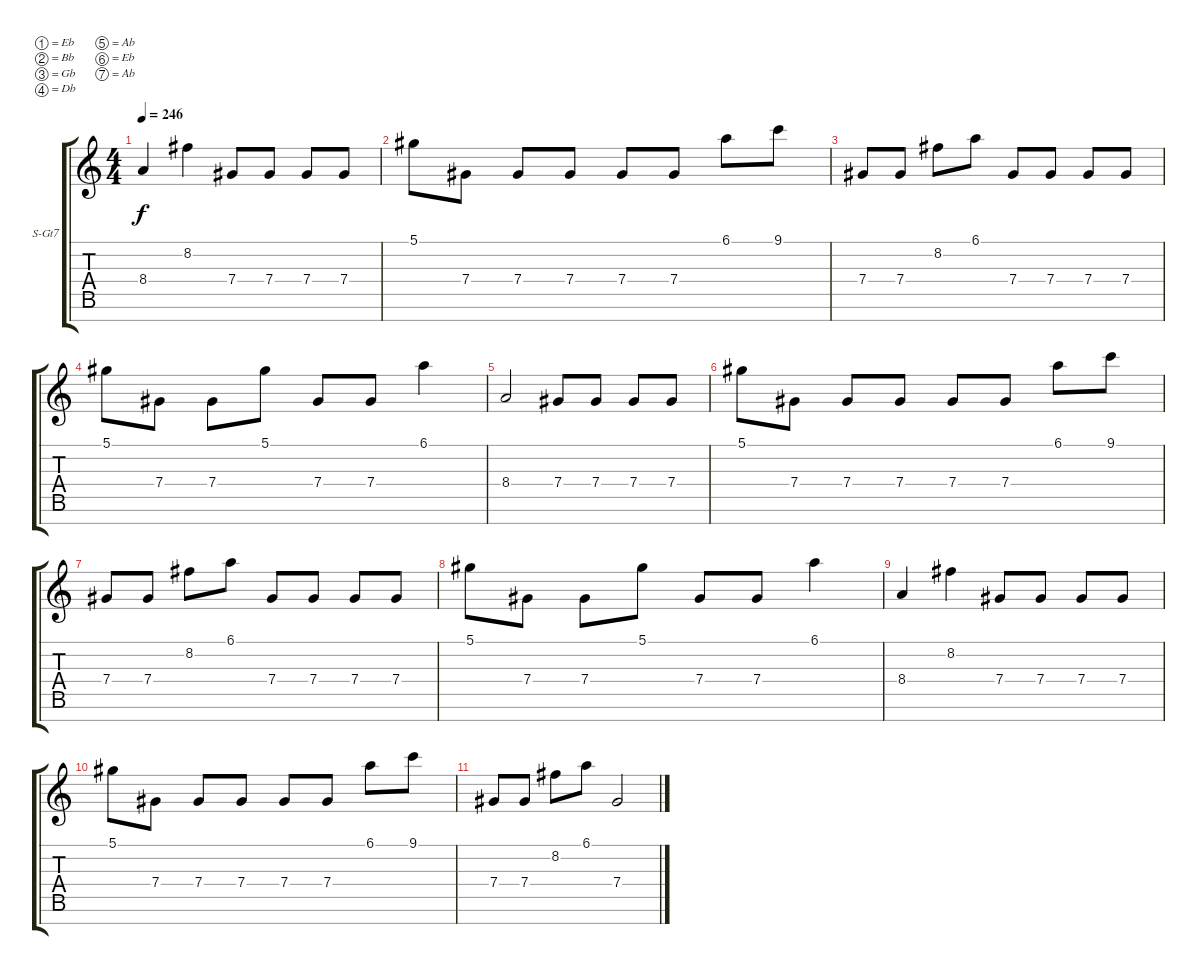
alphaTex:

\bracketExtendMode groupsimilarinstruments
\firstSystemTrackNameOrientation horizontal
\otherSystemsTrackNameOrientation horizontal
\track ("Keys (MIDI)" "S-Gt7") {instrument acousticgrandpiano}
\staff {score tabs}
\tuning (Eb4 Bb3 Gb3 Db3 Ab2 Eb2 Ab1)
\displaytranspose 12
\ts (4 4)
\tempo 246
\clef g2
\ks c
8.4.4{dy f} 8.2.4 7.4.8 7.4.8 7.4.8 7.4.8 |
5.1.8 7.4.8 7.4.8 7.4.8 7.4.8 7.4.8 6.1.8 9.1.8 |
7.4.8 7.4.8 8.2.8 6.1.8 7.4.8 7.4.8 7.4.8 7.4.8 |
5.1.8 7.4.8 7.4.8 5.1.8 7.4.8 7.4.8 6.1.4 |
8.4.2 7.4.8 7.4.8 7.4.8 7.4.8 |
5.1.8 7.4.8 7.4.8 7.4.8 7.4.8 7.4.8 6.1.8 9.1.8 |
7.4.8 7.4.8 8.2.8 6.1.8 7.4.8 7.4.8 7.4.8 7.4.8 |
5.1.8 7.4.8 7.4.8 5.1.8 7.4.8 7.4.8 6.1.4 |
8.4.4 8.2.4 7.4.8 7.4.8 7.4.8 7.4.8 |
5.1.8 7.4.8 7.4.8 7.4.8 7.4.8 7.4.8 6.1.8 9.1.8 |
7.4.8 7.4.8 8.2.8 6.1.8 7.4.2
